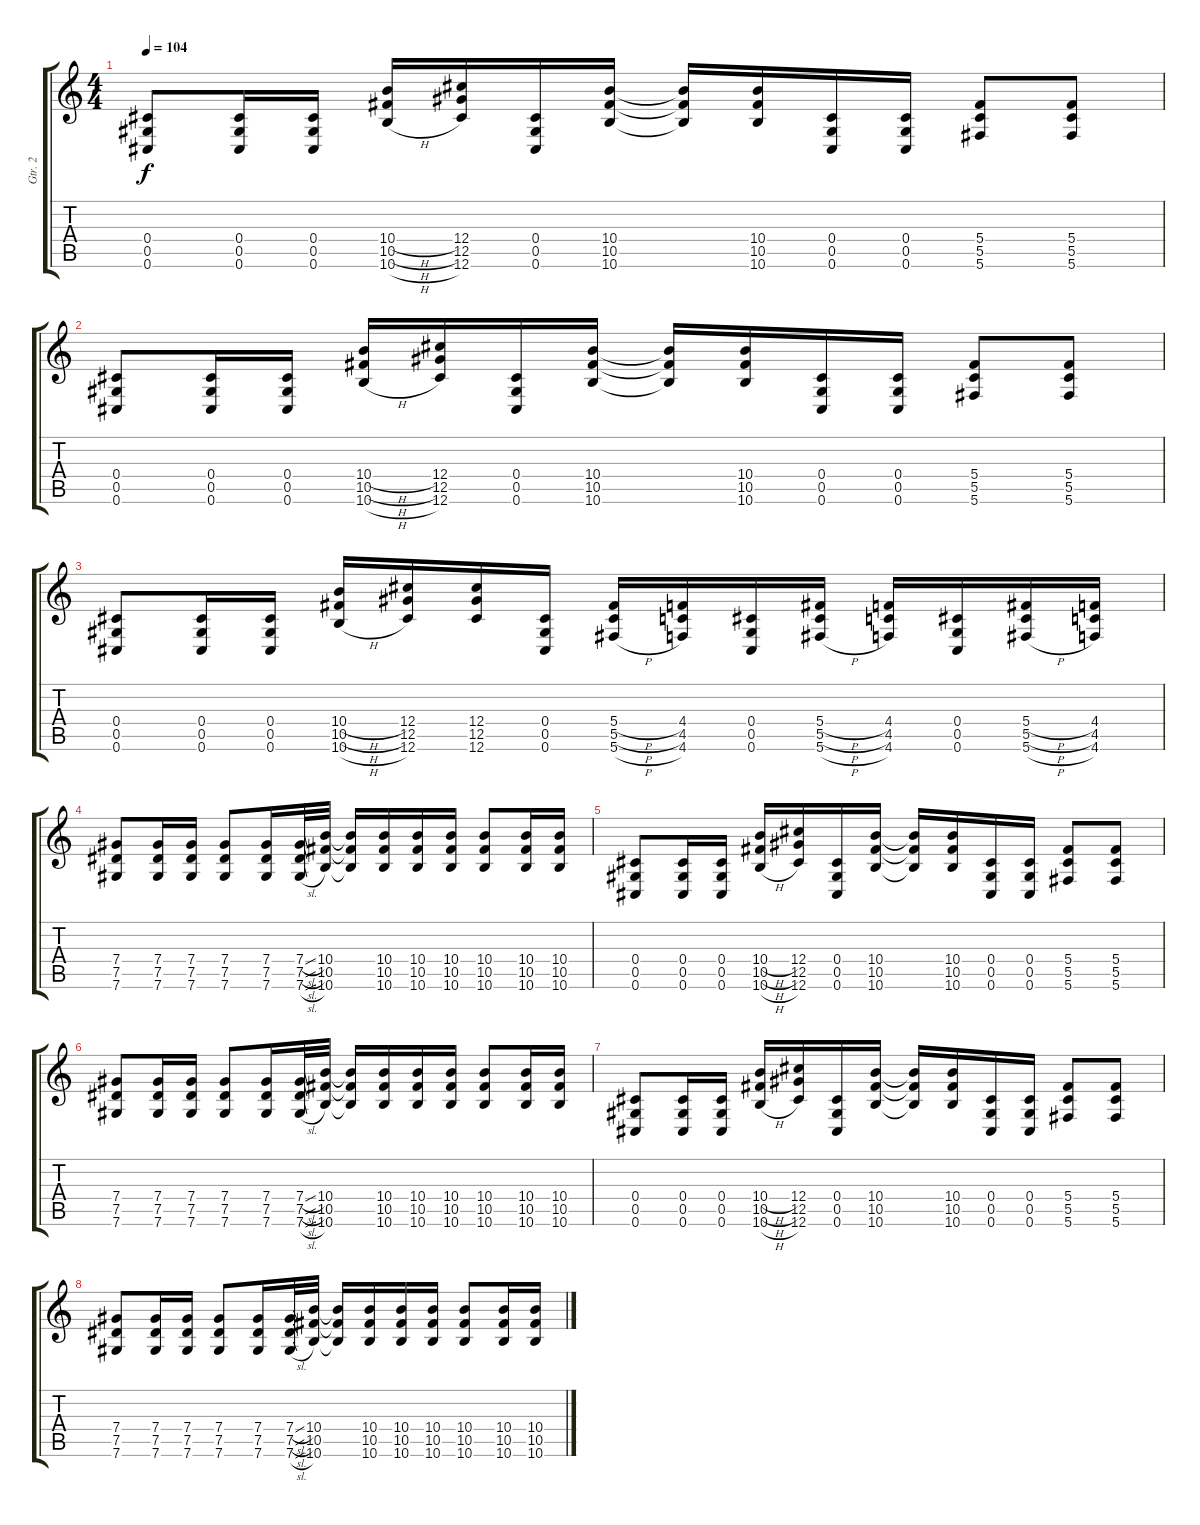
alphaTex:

\track ("Gtr. 2" "Gtr. 2") {instrument distortionguitar}
\staff {score tabs}
\tuning (Eb4 Bb3 Gb3 Db3 Ab2 Db2) {hide}
\ts (4 4)
\tempo 104
\clef g2
\ks c
(0.4 0.5 0.6).8{dy f} (0.4 0.5 0.6).16 (0.4 0.5 0.6).16 (10.4{h} 10.5{h} 10.6{h}).16 (12.4 12.5 12.6).16 (0.4 0.5 0.6).16 (10.4 10.5 10.6).16 (10.4{t} 10.5{t} 10.6{t}).16 (10.4 10.5 10.6).16 (0.4 0.5 0.6).16 (0.4 0.5 0.6).16 (5.4 5.5 5.6).8 (5.4 5.5 5.6).8 |
(0.4 0.5 0.6).8 (0.4 0.5 0.6).16 (0.4 0.5 0.6).16 (10.4{h} 10.5{h} 10.6{h}).16 (12.4 12.5 12.6).16 (0.4 0.5 0.6).16 (10.4 10.5 10.6).16 (10.4{t} 10.5{t} 10.6{t}).16 (10.4 10.5 10.6).16 (0.4 0.5 0.6).16 (0.4 0.5 0.6).16 (5.4 5.5 5.6).8 (5.4 5.5 5.6).8 |
(0.4 0.5 0.6).8 (0.4 0.5 0.6).16 (0.4 0.5 0.6).16 (10.4{h} 10.5{h} 10.6{h}).16 (12.4 12.5 12.6).16 (12.4 12.5 12.6).16 (0.4 0.5 0.6).16 (5.4{h} 5.5{h} 5.6{h}).16 (4.4 4.5 4.6).16 (0.4 0.5 0.6).16 (5.4{h} 5.5{h} 5.6{h}).16 (4.4 4.5 4.6).16 (0.4 0.5 0.6).16 (5.4{h} 5.5{h} 5.6{h}).16 (4.4 4.5 4.6).16 |
(7.4 7.5 7.6).8 (7.4 7.5 7.6).16 (7.4 7.5 7.6).16 (7.4 7.5 7.6).8 (7.4 7.5 7.6).16 (7.4{sl} 7.5{sl} 7.6{sl}).32 (10.4 10.5 10.6).32 (10.4{t} 10.5{t} 10.6{t}).16 (10.4 10.5 10.6).16 (10.4 10.5 10.6).16 (10.4 10.5 10.6).16 (10.4 10.5 10.6).8 (10.4 10.5 10.6).16 (10.4 10.5 10.6).16 |
(0.4 0.5 0.6).8 (0.4 0.5 0.6).16 (0.4 0.5 0.6).16 (10.4{h} 10.5{h} 10.6{h}).16 (12.4 12.5 12.6).16 (0.4 0.5 0.6).16 (10.4 10.5 10.6).16 (10.4{t} 10.5{t} 10.6{t}).16 (10.4 10.5 10.6).16 (0.4 0.5 0.6).16 (0.4 0.5 0.6).16 (5.4 5.5 5.6).8 (5.4 5.5 5.6).8 |
(7.4 7.5 7.6).8 (7.4 7.5 7.6).16 (7.4 7.5 7.6).16 (7.4 7.5 7.6).8 (7.4 7.5 7.6).16 (7.4{sl} 7.5{sl} 7.6{sl}).32 (10.4 10.5 10.6).32 (10.4{t} 10.5{t} 10.6{t}).16 (10.4 10.5 10.6).16 (10.4 10.5 10.6).16 (10.4 10.5 10.6).16 (10.4 10.5 10.6).8 (10.4 10.5 10.6).16 (10.4 10.5 10.6).16 |
(0.4 0.5 0.6).8 (0.4 0.5 0.6).16 (0.4 0.5 0.6).16 (10.4{h} 10.5{h} 10.6{h}).16 (12.4 12.5 12.6).16 (0.4 0.5 0.6).16 (10.4 10.5 10.6).16 (10.4{t} 10.5{t} 10.6{t}).16 (10.4 10.5 10.6).16 (0.4 0.5 0.6).16 (0.4 0.5 0.6).16 (5.4 5.5 5.6).8 (5.4 5.5 5.6).8 |
(7.4 7.5 7.6).8 (7.4 7.5 7.6).16 (7.4 7.5 7.6).16 (7.4 7.5 7.6).8 (7.4 7.5 7.6).16 (7.4{sl} 7.5{sl} 7.6{sl}).32 (10.4 10.5 10.6).32 (10.4{t} 10.5{t} 10.6{t}).16 (10.4 10.5 10.6).16 (10.4 10.5 10.6).16 (10.4 10.5 10.6).16 (10.4 10.5 10.6).8 (10.4 10.5 10.6).16 (10.4 10.5 10.6).16
